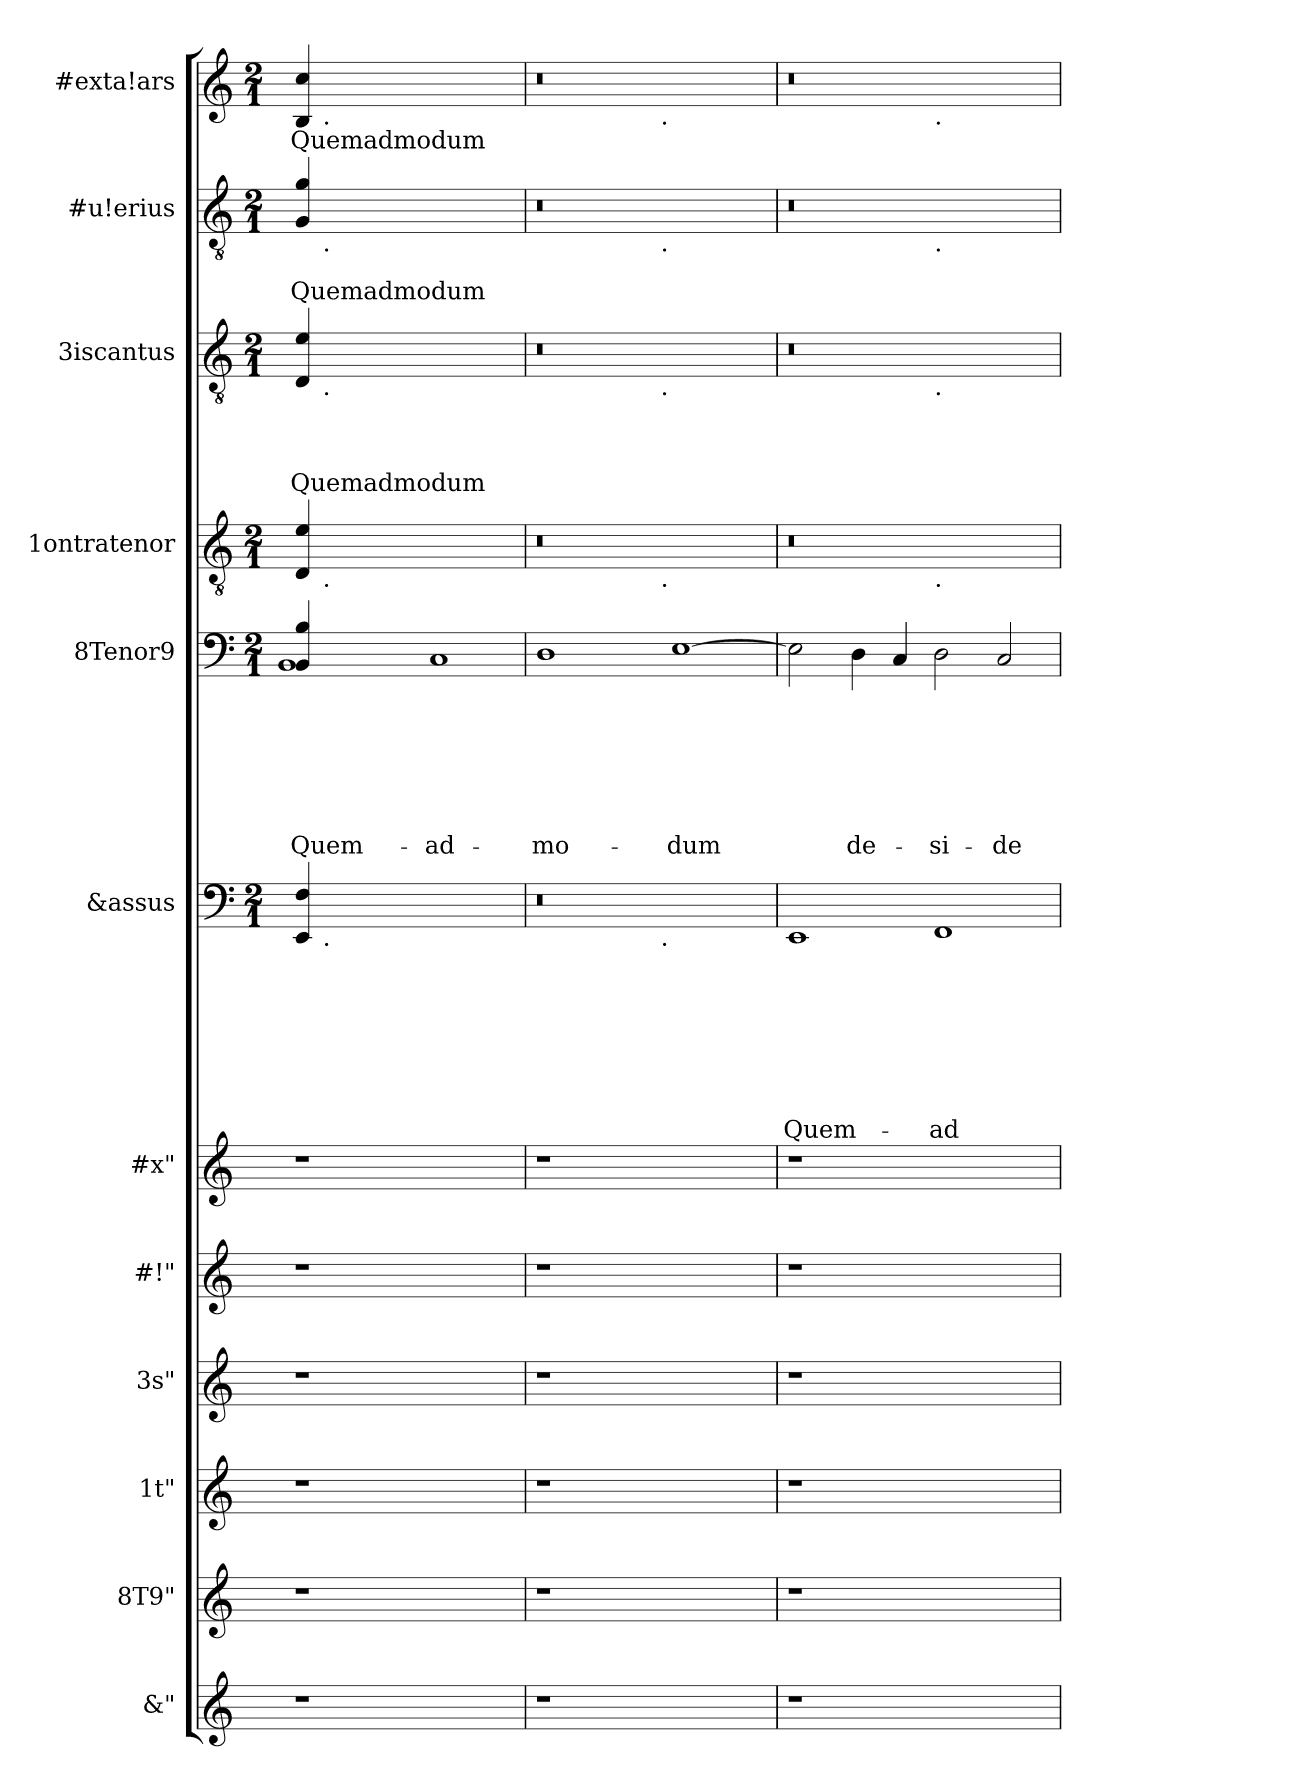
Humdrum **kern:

**kern	**kern	**kern	**kern	**kern	**kern	**kern	**text	**text	**text	**text	**text	**text	**text	**text	**kern	**text	**text	**text	**text	**text	**text	**text	**kern	**kern	**text	**text	**text	**text	**kern	**text	**text	**kern	**text
*part12	*part11	*part10	*part9	*part8	*part7	*part6	*part6	*part6	*part6	*part6	*part6	*part6	*part6	*part6	*part5	*part5	*part5	*part5	*part5	*part5	*part5	*part5	*part4	*part3	*part3	*part3	*part3	*part3	*part2	*part2	*part2	*part1	*part1
*staff12	*staff11	*staff10	*staff9	*staff8	*staff7	*staff6	*staff6	*staff6	*staff6	*staff6	*staff6	*staff6	*staff6	*staff6	*staff5	*staff5	*staff5	*staff5	*staff5	*staff5	*staff5	*staff5	*staff4	*staff3	*staff3	*staff3	*staff3	*staff3	*staff2	*staff2	*staff2	*staff1	*staff1
*I"&"	*I"8T9"	*I"1t"	*I"3s"	*I"#!"	*I"#x"	*I"&assus	*	*	*	*	*	*	*	*	*I"8Tenor9	*	*	*	*	*	*	*	*I"1ontratenor	*I"3iscantus	*	*	*	*	*I"#u!erius	*	*	*I"#exta!ars	*
*	*I'8T9"	*I'1t"	*I'3s"	*	*I'#x"	*	*	*	*	*	*	*	*	*	*	*	*	*	*	*	*	*	*	*	*	*	*	*	*	*	*	*	*
*clefG2	*clefG2	*clefG2	*clefG2	*clefG2	*clefG2	*clefF4	*	*	*	*	*	*	*	*	*clefF4	*	*	*	*	*	*	*	*clefGv2	*clefGv2	*	*	*	*	*clefGv2	*	*	*clefG2	*
*k[]	*k[]	*k[]	*k[]	*k[]	*k[]	*k[]	*	*	*	*	*	*	*	*	*k[]	*	*	*	*	*	*	*	*k[]	*k[]	*	*	*	*	*k[]	*	*	*k[]	*
*C:	*C:	*C:	*C:	*C:	*C:	*C:	*	*	*	*	*	*	*	*	*C:	*	*	*	*	*	*	*	*C:	*C:	*	*	*	*	*C:	*	*	*C:	*
*	*	*	*	*	*	*M2/1	*	*	*	*	*	*	*	*	*M2/1	*	*	*	*	*	*	*	*M2/1	*M2/1	*	*	*	*	*M2/1	*	*	*M2/1	*
=1	=1	=1	=1	=1	=1	=1	=1	=1	=1	=1	=1	=1	=1	=1	=1	=1	=1	=1	=1	=1	=1	=1	=1	=1	=1	=1	=1	=1	=1	=1	=1	=1	=1
!	!	!	!	!	!	!	!	!	!	!	!	!	!	!	!	!	!	!	!	!	!	!	!LO:TX:b:i:t=Quemadmodum	!	!	!	!	!	!	!	!	!	!
!	!	!	!	!	!	!	!	!	!	!	!	!	!	!	!	!	!	!	!	!	!	!LO:LY:b	!	!	!	!	!	!LO:LY:b:rj	!	!	!LO:LY:b:rj	!	!LO:LY:b:rj
*	*	*	*	*	*	*^	*	*	*	*	*	*	*	*	*^	*	*	*	*	*	*	*	*^	*^	*	*	*	*	*^	*	*	*^	*
1r	1r	1r	1r	1r	1r	4EE/ 4F/	8ryy	.	.	.	.	.	.	.	.	4BB/ 4B/	1BB	.	.	.	.	.	.	Quem-	4D/ 4e/	8ryy	4D/ 4e/	8ryy	.	.	.	Quemadmodum	4G/ 4g/	8ryy	.	Quemadmodum	4B/ 4cc/	8ryy	Quemadmodum
!	!	!	!	!	!	!	!	!	!	!	!	!	!	!	!	!	!	!	!	!	!	!	!	!	!	!	!	!	!	!	!	!	!	!	!	!	!	!LO:TX:b:t=.	!
!	!	!	!	!	!	!	!	!	!	!	!	!	!	!	!	!	!	!	!	!	!	!	!	!	!	!	!	!	!	!	!	!	!	!LO:TX:b:t=.	!	!	!	!	!
!	!	!	!	!	!	!	!	!	!	!	!	!	!	!	!	!	!	!	!	!	!	!	!	!	!	!	!	!LO:TX:b:t=.	!	!	!	!	!	!	!	!	!	!	!
!	!	!	!	!	!	!	!	!	!	!	!	!	!	!	!	!	!	!	!	!	!	!	!	!	!	!LO:TX:b:t=.	!	!	!	!	!	!	!	!	!	!	!	!	!
!	!	!	!	!	!	!	!LO:TX:b:t=.	!	!	!	!	!	!	!	!	!	!	!	!	!	!	!	!	!	!	!	!	!	!	!	!	!	!	!	!	!	!	!	!
.	.	.	.	.	.	.	1...ryy	.	.	.	.	.	.	.	.	.	.	.	.	.	.	.	.	.	.	1...ryy	.	1...ryy	.	.	.	.	.	1...ryy	.	.	.	1...ryy	.
.	.	.	.	.	.	1..ryy	.	.	.	.	.	.	.	.	.	1..ryy	.	.	.	.	.	.	.	.	1..ryy	.	1..ryy	.	.	.	.	.	1..ryy	.	.	.	1..ryy	.	.
!	!	!	!	!	!	!	!	!	!	!	!	!	!	!	!	!	!	!	!	!	!	!	!	!LO:LY:b	!	!	!	!	!	!	!	!	!	!	!	!	!	!	!
1ryy	1ryy	1ryy	1ryy	1ryy	1ryy	.	.	.	.	.	.	.	.	.	.	.	1C	.	.	.	.	.	.	-ad-	.	.	.	.	.	.	.	.	.	.	.	.	.	.	.
=2	=2	=2	=2	=2	=2	=2	=2	=2	=2	=2	=2	=2	=2	=2	=2	=2	=2	=2	=2	=2	=2	=2	=2	=2	=2	=2	=2	=2	=2	=2	=2	=2	=2	=2	=2	=2	=2	=2	=2
!	!	!	!	!	!	!	!	!	!	!	!	!	!	!	!	!	!	!	!	!	!	!	!	!LO:LY:b	!	!	!	!	!	!	!	!	!	!	!	!	!	!	!
*	*	*	*	*	*	*	*	*	*	*	*	*	*	*	*	*v	*v	*	*	*	*	*	*	*	*	*	*	*	*	*	*	*	*	*	*	*	*	*	*
1r	1r	1r	1r	1r	1r	0r	2ryy	.	.	.	.	.	.	.	.	1D	.	.	.	.	.	.	-mo-	0r	2ryy	0r	2ryy	.	.	.	.	0r	2ryy	.	.	0r	2ryy	.
.	.	.	.	.	.	.	4...ryy	.	.	.	.	.	.	.	.	.	.	.	.	.	.	.	.	.	4...ryy	.	4...ryy	.	.	.	.	.	4...ryy	.	.	.	4...ryy	.
!	!	!	!	!	!	!	!	!	!	!	!	!	!	!	!	!	!	!	!	!	!	!	!	!	!	!	!	!	!	!	!	!	!	!	!	!	!LO:TX:b:t=.	!
!	!	!	!	!	!	!	!	!	!	!	!	!	!	!	!	!	!	!	!	!	!	!	!	!	!	!	!	!	!	!	!	!	!LO:TX:b:t=.	!	!	!	!	!
!	!	!	!	!	!	!	!	!	!	!	!	!	!	!	!	!	!	!	!	!	!	!	!	!	!	!	!LO:TX:b:t=.	!	!	!	!	!	!	!	!	!	!	!
!	!	!	!	!	!	!	!	!	!	!	!	!	!	!	!	!	!	!	!	!	!	!	!	!	!LO:TX:b:t=.	!	!	!	!	!	!	!	!	!	!	!	!	!
!	!	!	!	!	!	!	!LO:TX:b:t=.	!	!	!	!	!	!	!	!	!	!	!	!	!	!	!	!	!	!	!	!	!	!	!	!	!	!	!	!	!	!	!
.	.	.	.	.	.	.	1ryy	.	.	.	.	.	.	.	.	.	.	.	.	.	.	.	.	.	1ryy	.	1ryy	.	.	.	.	.	1ryy	.	.	.	1ryy	.
!	!	!	!	!	!	!	!	!	!	!	!	!	!	!	!	!	!	!	!	!	!	!	!LO:LY:b	!	!	!	!	!	!	!	!	!	!	!	!	!	!	!
1ryy	1ryy	1ryy	1ryy	1ryy	1ryy	.	.	.	.	.	.	.	.	.	.	[>1E	.	.	.	.	.	.	-dum	.	.	.	.	.	.	.	.	.	.	.	.	.	.	.
.	.	.	.	.	.	.	32ryy	.	.	.	.	.	.	.	.	.	.	.	.	.	.	.	.	.	32ryy	.	32ryy	.	.	.	.	.	32ryy	.	.	.	32ryy	.
=3	=3	=3	=3	=3	=3	=3	=3	=3	=3	=3	=3	=3	=3	=3	=3	=3	=3	=3	=3	=3	=3	=3	=3	=3	=3	=3	=3	=3	=3	=3	=3	=3	=3	=3	=3	=3	=3	=3
!	!	!	!	!	!	!	!	!	!	!	!	!	!	!	!LO:LY:b	!	!	!	!	!	!	!	!	!	!	!	!	!	!	!	!	!	!	!	!	!	!	!
*	*	*	*	*	*	*v	*v	*	*	*	*	*	*	*	*	*	*	*	*	*	*	*	*	*	*	*	*	*	*	*	*	*	*	*	*	*	*	*
1r	1r	1r	1r	1r	1r	1EE	.	.	.	.	.	.	.	Quem-	2E\]	.	.	.	.	.	.	.	0r	1ryy	0r	1ryy	.	.	.	.	0r	1ryy	.	.	0r	1ryy	.
!	!	!	!	!	!	!	!	!	!	!	!	!	!	!	!	!	!	!	!	!	!	!LO:LY:b	!	!	!	!	!	!	!	!	!	!	!	!	!	!	!
.	.	.	.	.	.	.	.	.	.	.	.	.	.	.	4D\	.	.	.	.	.	.	de-	.	.	.	.	.	.	.	.	.	.	.	.	.	.	.
.	.	.	.	.	.	.	.	.	.	.	.	.	.	.	4C/	.	.	.	.	.	.	.	.	.	.	.	.	.	.	.	.	.	.	.	.	.	.
!	!	!	!	!	!	!	!	!	!	!	!	!	!	!	!	!	!	!	!	!	!	!	!	!	!	!	!	!	!	!	!	!	!	!	!	!LO:TX:b:t=.	!
!	!	!	!	!	!	!	!	!	!	!	!	!	!	!	!	!	!	!	!	!	!	!	!	!	!	!	!	!	!	!	!	!LO:TX:b:t=.	!	!	!	!	!
!	!	!	!	!	!	!	!	!	!	!	!	!	!	!	!	!	!	!	!	!	!	!	!	!	!	!LO:TX:b:t=.	!	!	!	!	!	!	!	!	!	!	!
!	!	!	!	!	!	!	!	!	!	!	!	!	!	!	!	!	!	!	!	!	!	!	!	!LO:TX:b:t=.	!	!	!	!	!	!	!	!	!	!	!	!	!
!	!	!	!	!	!	!	!	!	!	!	!	!	!	!LO:LY:b	!	!	!	!	!	!	!	!LO:LY:b	!	!	!	!	!	!	!	!	!	!	!	!	!	!	!
1ryy	1ryy	1ryy	1ryy	1ryy	1ryy	1FF	.	.	.	.	.	.	.	-ad-	2D\	.	.	.	.	.	.	-si-	.	1ryy	.	1ryy	.	.	.	.	.	1ryy	.	.	.	1ryy	.
!	!	!	!	!	!	!	!	!	!	!	!	!	!	!	!	!	!	!	!	!	!	!LO:LY:b	!	!	!	!	!	!	!	!	!	!	!	!	!	!	!
.	.	.	.	.	.	.	.	.	.	.	.	.	.	.	2C/	.	.	.	.	.	.	-de-	.	.	.	.	.	.	.	.	.	.	.	.	.	.	.
*	*	*	*	*	*	*	*	*	*	*	*	*	*	*	*	*	*	*	*	*	*	*	*v	*v	*	*	*	*	*	*	*v	*v	*	*	*v	*v	*
*	*	*	*	*	*	*	*	*	*	*	*	*	*	*	*	*	*	*	*	*	*	*	*	*v	*v	*	*	*	*	*	*	*	*	*
=	=	=	=	=	=	=	=	=	=	=	=	=	=	=	=	=	=	=	=	=	=	=	=	=	=	=	=	=	=	=	=	=	=
*-	*-	*-	*-	*-	*-	*-	*-	*-	*-	*-	*-	*-	*-	*-	*-	*-	*-	*-	*-	*-	*-	*-	*-	*-	*-	*-	*-	*-	*-	*-	*-	*-	*-
